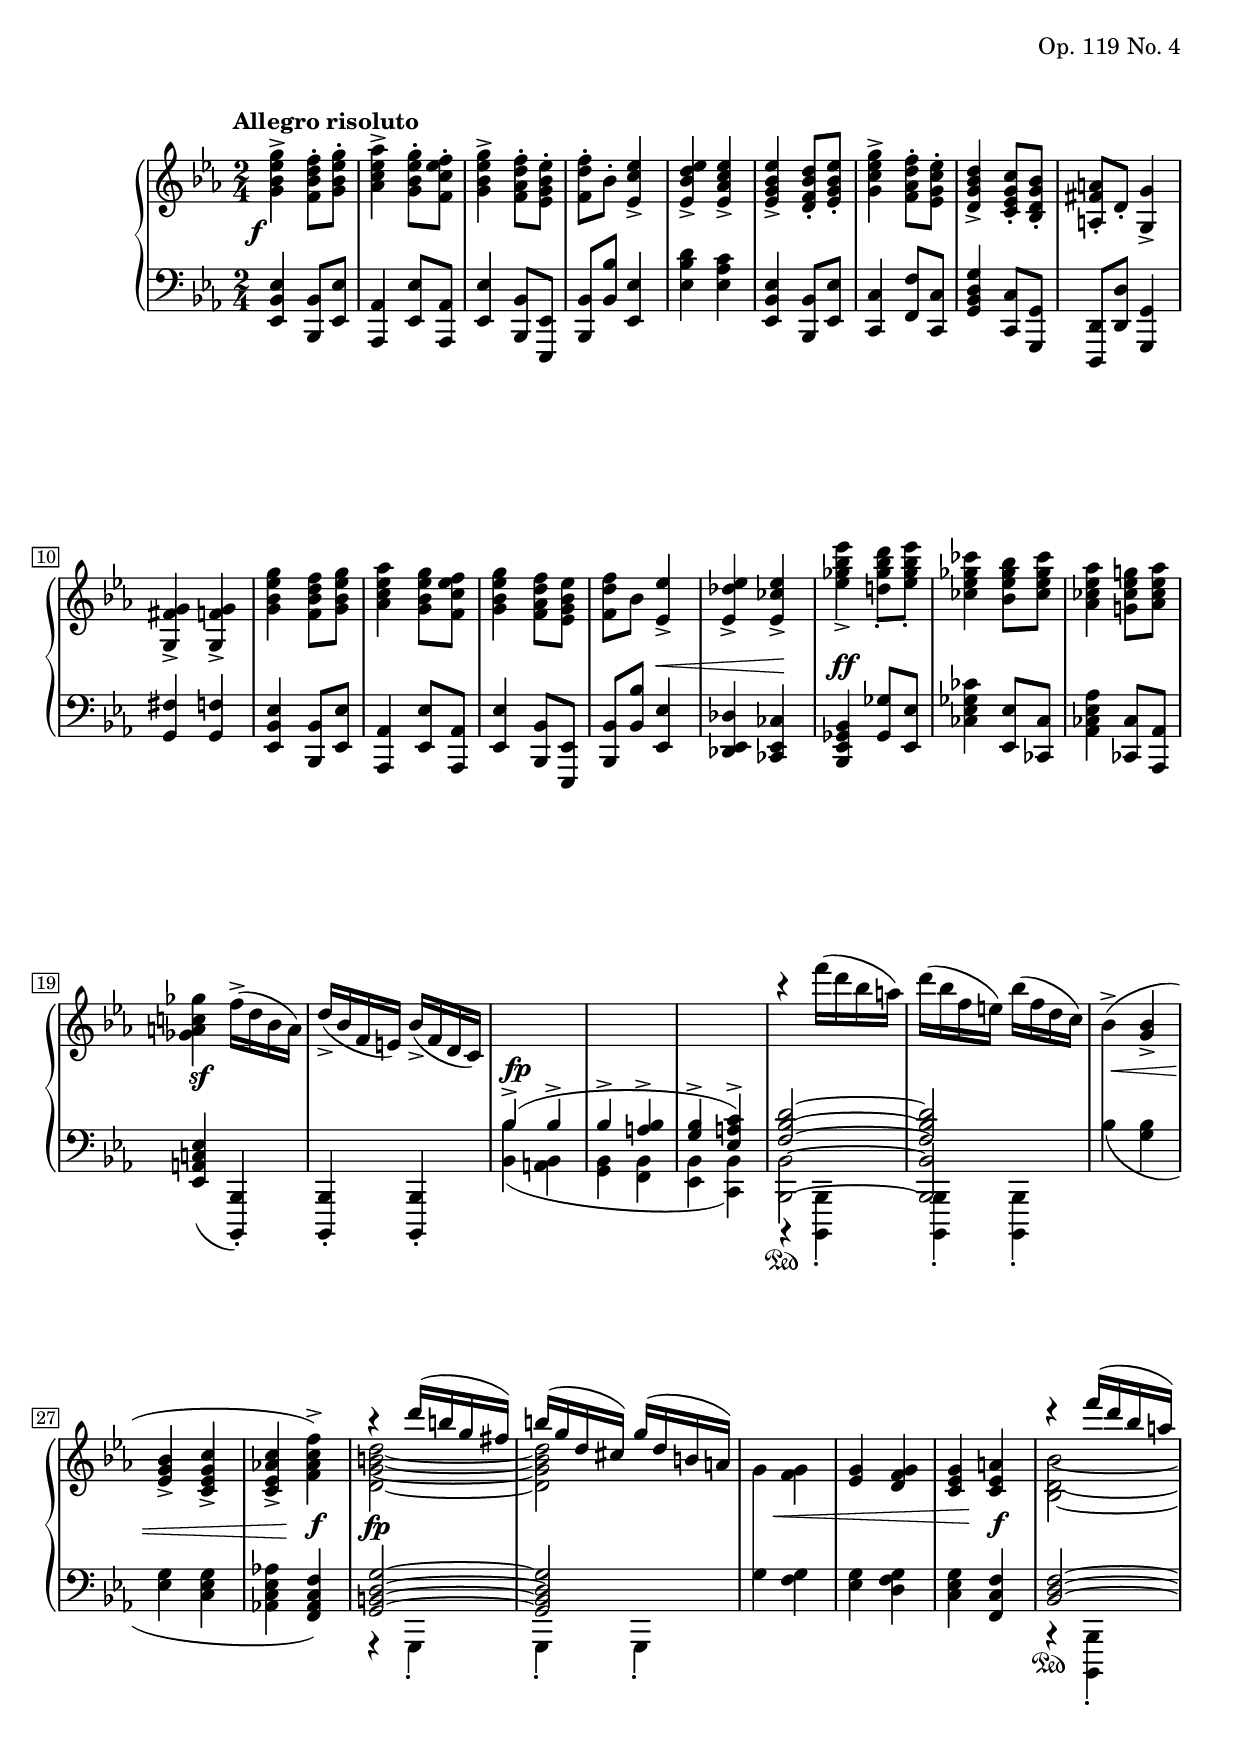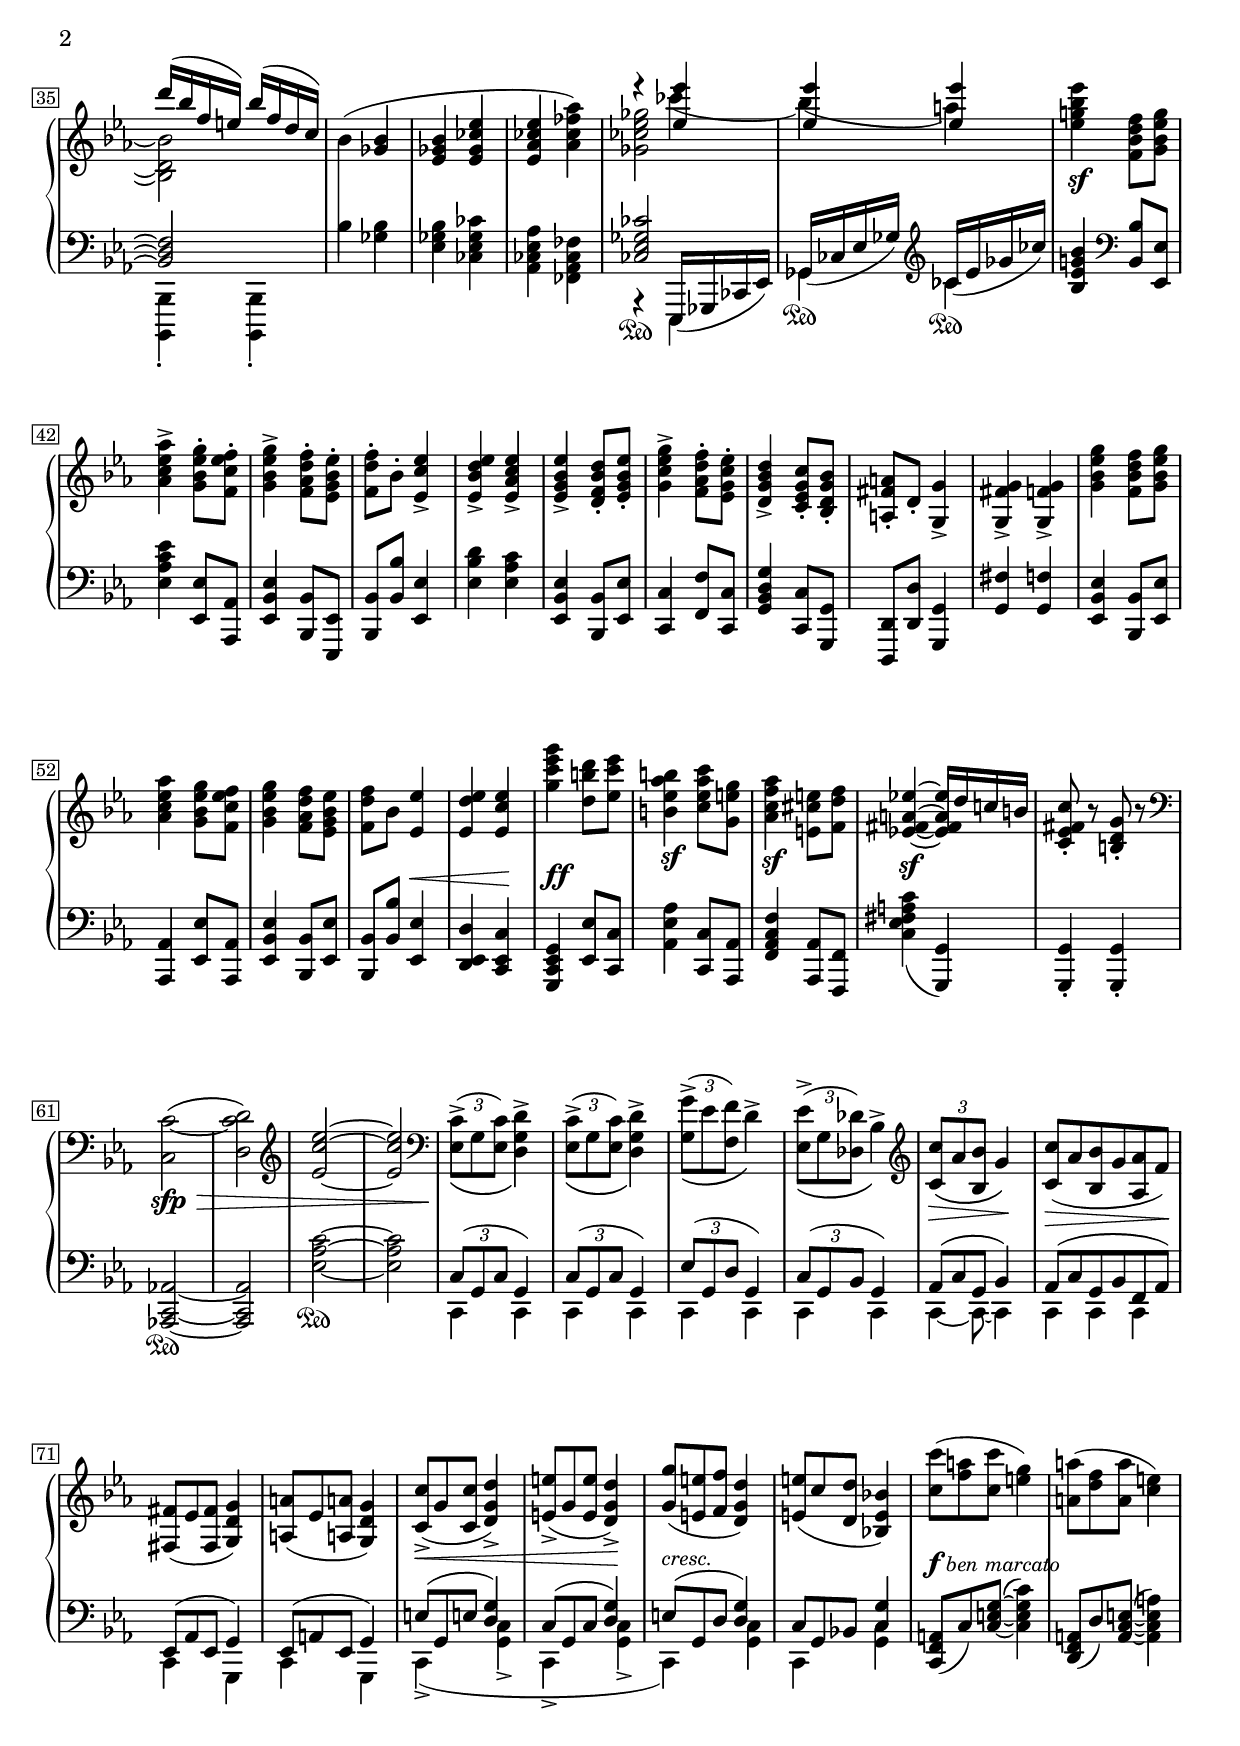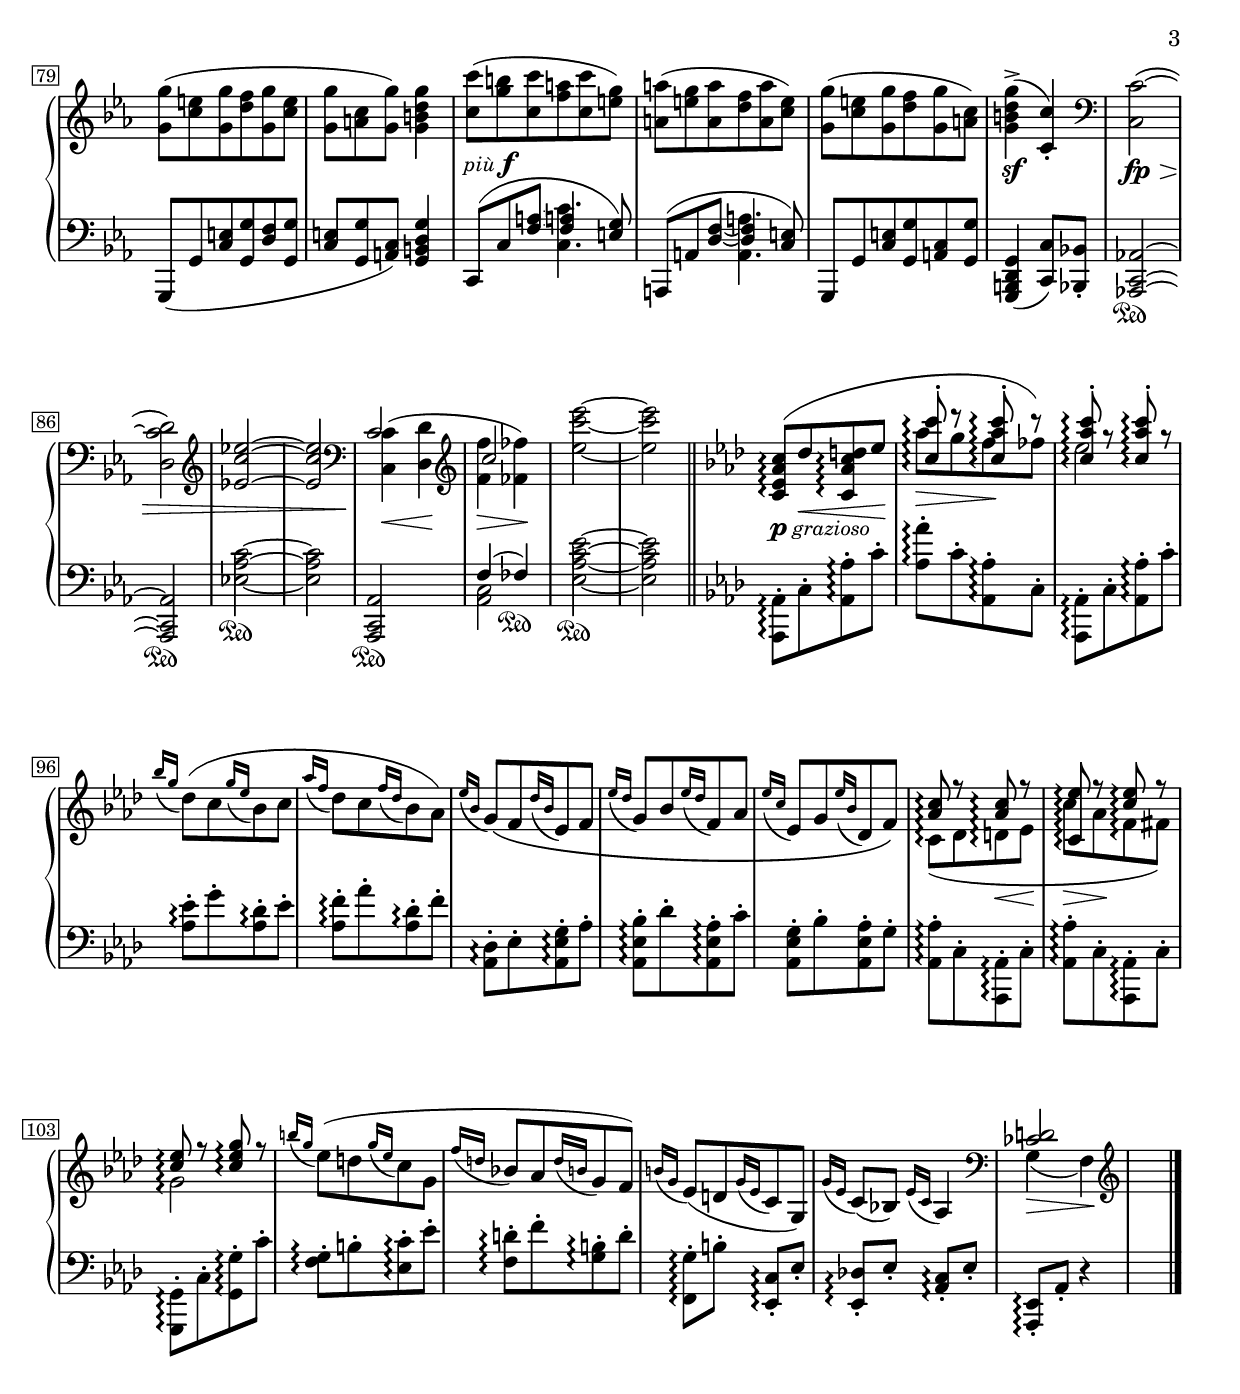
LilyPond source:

Global = {
  \key ees \major
  \time 2/4
  \include "../global.ly"
}

bottom = { \change Staff = "lower"\stemUp }
top = { \change Staff = "upper"\stemDown }
Ped = \markup { \hspace #-1.5 \musicglyph #"pedal.Ped" }

Sopran = \context Voice = "one" \relative c'' {
  \voiceOne
  \override MultiMeasureRest.staff-position = #0
  \override Rest.staff-position = #0
  \slurNeutral\stemNeutral
  %1
  \tempo \markup { \bold Allegro risoluto }
  | <g bes ees g>4^> <f bes d f>8^.[ <g bes ees g>^.]
  | <aes c ees aes>4^> <g bes ees g>8^.[ <f c' ees f>^.]
  | <g bes ees g>4^> <f aes d f>8^.[ <ees g bes ees>^.]
  | <f d' f>8^.[ bes^.] <ees, c' ees>4_>
  %5
  | <ees bes' d ees>_> <ees aes c ees>_>
  | <ees g bes ees>4_> <d f bes d>8_.[ <ees g bes ees>_.]
  | <g c ees g>4^> <f aes d f>8^.[ <ees g c ees>^.]
  | <d g bes d>4_> <c ees g c>8_.[ <bes d g bes>_.]
  | <a! fis' a!>8_.[ d_.] <g, g'>4_>
  %10
  | <g fis' g>4_> <g f'! g>4_>
  | <g' bes ees g>4 <f bes d f>8[ <g bes ees g>]
  | <aes c ees aes>4 <g bes ees g>8[ <f c' ees f>]
  | <g bes ees g>4 <f aes d f>8[ <ees g bes ees>]
  | <f d' f>8[ bes]
    \once\override Hairpin.self-alignment-Y = #6
    <ees, ees'>4_>\<
  %15
  | <ees des' ees>4_> <ees ces' ees>_>\!
  | \once\override Staff.TextScript.extra-offset = #'(-0.5 . -2)
    <ees' ges bes ees>4_>_\markup { \dynamic ff }
    <d ges bes d>8_.[ <ees ges bes ees>_.]
  | <ces ees ges ces>4 <bes ees ges bes>8[ <ces ees ges ces>]
  | <aes ces ees aes>4 <g! ces ees g!>8[ <aes ces ees aes>]
  | <ges a! c! ges'>4\sf f'16^>[( d bes a])
  %20
  | d_>[( bes f e!]) bes'_>[( f d c])
  | s2
  | s2
  | s2
  | bes''4\rest f'16[( d bes a!])
  %25
  | d[( bes f e!]) bes'[( f d c])
  | \once\override Stem.cross-staff = ##t
    \once\override Stem.length = #22
    \once\override Stem.flag-style = #'no-flag
    bes4^>(<g bes>_>
  | <ees g bes>_> <c ees g c>_>
  | <c ees aes! c>_>
    \once\override Staff.TextScript.extra-offset = #'(0.2 . -2.7)
    <f aes c f>^>)_\markup { \dynamic f }
  | \stemUp\slurUp bes'4\rest d16[( b! g fis])
  %30
  | b![( g d cis]) g'[( d b! a!])
  | \once\override Stem.cross-staff = ##t
    \once\override Stem.length = #22
    \once\override Stem.flag-style = #'no-flag
    \stemDown g4 <f g>
  | \stemNeutral <ees g> <d f g>
  | <c ees g>
    \once\override Staff.TextScript.extra-offset = #'(0.2 . -1)
    <c ees a!>_\markup { \dynamic f }
  | \stemUp\slurUp d''4\rest f16[( d bes a!])
  %35
  | d[( bes f e!]) bes'[( f d c])
  | \stemDown
    \once\override Stem.cross-staff = ##t
    \once\override Stem.length = #22
    \once\override Stem.flag-style = #'no-flag
    bes4( \stemNeutral <ges bes>
  | <ees ges bes> <ees ges ces ees>
  | <ees aes ces ees> <aes ces fes aes>)
  | e''4\rest \stemUp <ees, ees'>4
  %40
  | <ees ees'>4 <ees ees'>
  | \stemDown <ees g! bes ees>_\sf <f, bes d f>8[ <g bes ees g>]
  | \stemNeutral <aes c ees aes>4^> <g bes ees g>8^.[ <f c' ees f>^.]
  | <g bes ees g>4^> <f aes d f>8^.[ <ees g bes ees>^.]
  | <f d' f>8^.[ bes^.] <ees, c' ees>4_>
  %45
  | <ees bes' d ees>_> <ees aes c ees>_>
  | <ees g bes ees>4_> <d f bes d>8_.[ <ees g bes ees>_.]
  | <g c ees g>4^> <f aes d f>8^.[ <ees g c ees>^.]
  | <d g bes d>4_> <c ees g c>8_.[ <bes d g bes>_.]
  | <a! fis' a!>8_.[ d_.] <g, g'>4_>
  %50
  | <g fis' g>4_> <g f'! g>4_>
  | <g' bes ees g>4 <f bes d f>8[ <g bes ees g>]
  | <aes c ees aes>4 <g bes ees g>8[ <f c' ees f>]
  | <g bes ees g>4 <f aes d f>8[ <ees g bes ees>]
  | <f d' f>8[ bes]
    \once\override Hairpin.self-alignment-Y = #6
    <ees, ees'>4\<
  %55
  | <ees d' ees> <ees c' ees>\!
  | \once\override Staff.TextScript.extra-offset = #'(-0.2 . -2.5)
    <g' c ees g>_\markup { \dynamic ff }
    <d b'! d>8[ <ees c' ees>]
  | <b! ees aes b!>4\sf <c ees aes c>8[ <g e'! g>]
  | <aes c f aes>4\sf <e! cis' e!>8[ <f d' f>]
  | <ees_~ fis_~ a!~ ees'~>4\sf q16[ d' c b!]
  %60
  | <c, ees fis c'>8_. r <b! d g>_. r
    \clef bass
  | <c, c'_~>2\sfp(\>
  | <d c' d>)
  | \clef treble
    <ees'_~ c'~ ees~>
  | q
    \clef bass
  %65
  | \slurNeutral\phrasingSlurDown
    \tuplet 3/2 { <ees, c'>8^>\!\(( g <ees c'>) } <d g d'>4^>\)
  | \tuplet 3/2 { <ees c'>8^>\(( g <ees c'>) } <d g d'>4^>\)
  | \tuplet 3/2 { <g g'>8^>\(( ees' <f, f'>) } d'4^>\)
  | \tuplet 3/2 { <ees, ees'>8^>\(( g <des des'>) } bes'4^>\)
    \clef treble
  | \tuplet 3/2 { <c c'>8\>\( aes' <bes, bes'> } g'4\)\!
  %70
  | \omit TupletBracket \omit TupletNumber
    \tuplet 6/4 { <c, c'>8[(\> aes' <bes, bes'> g' <aes, aes'> f'])\! }
  | \tuplet 3/2 { <fis, fis'>( ees' <fis, fis'> } <g d' g>4)
  | \tuplet 3/2 { <a! a'!>8( ees' <a,! a'!> } <g d' g>4)
  | \tuplet 3/2 { <c c'>8_>(\< g' <c, c'> } <d g d'>4_>)
  | \tuplet 3/2 { <e! e'!>8_>( g <e e'> } <d g d'>4_>)\!
  %75
  | \stemUp
    \tuplet 3/2 { <g g'>8[( <e! e'!> <f f'>] } <d g d'>4)
  | \tuplet 3/2 { <e! e'!>8[( c' <d, d'>] } <bes! e bes'!>4)
  | \stemNeutral
    \tuplet 3/2 {
      \once\override Staff.TextScript.extra-offset = #'(-0.2 . -2.5)
      <c' c'>8[(_\markup {
      \dynamic f \italic\small "ben marcato"
    } <f a!> <c c'>] } <e! g>4)
  | \tuplet 3/2 { <a,! a'!>8[( <d f> <a a'>] } <c e!>4)
  | \tuplet 6/4 { <g g'>8[( <c e!> <g g'> <d' f> <g, g'> <c e>] }
  %80
  | \tuplet 3/2 { <g g'>[ <a! c> <g g'>]) } <g b! d g>4
  | \tuplet 6/4 {
      \once\override Staff.TextScript.extra-offset = #'(-0.2 . -0.5)
      <c c'>8[(_\markup {
      \italic\small "più" \dynamic f
    }
    <g' b!> <c, c'> <f a!> <c c'> <e! g>]) }
  | \tuplet 6/4 { <a,! a'!>8[( <e'! g> <a, a'> <d f> <a a'> <c e>]) }
  | \tuplet 6/4 { <g g'>8[( <c e!> <g g'> <d' f> <g, g'> <a! c>]) }
  | <g b! d g>4^>(\sf <c, c'>_.)
    \clef bass
  %85
  | <c, c'~>2\fp(\>
  | <d c' d>)
    \clef treble
  | <ees'!~ c'~ ees!~>
  | q
    \clef bass
  | \stemUp c\!
    \clef treble
  %90
  | c'
  | \stemDown <ees_~ c'_~ ees~>
  | q
    \key aes \major
    %\break
  | \stemUp
    \once\shape #'((0 . 0) (0 . 1) (0 . 1.5) (0 . -2)) Slur
    <c, ees aes c>8[^(_\markup {
      \dynamic p \italic\small "grazioso"
    }
    \arpeggio des'\< <c, aes' c d!>\arpeggio ees']\!
  | \once\override NoteColumn.force-hshift = #0.5 <c c'>^. d'\rest
    \once\override NoteColumn.force-hshift = #0.5 <c, aes' c>^. c'\rest)
  %95
  | <c, aes' c>^. g'\rest
    \once\override Arpeggio.positions = #'(-0.2 . 4)
    <c, aes' c>^.\arpeggio g'\rest
  | \slurDown \acciaccatura { \stemUp bes16 g } \stemDown des8[^( c
    \acciaccatura { \stemUp g'16 ees } \stemDown bes8 c]
  | \acciaccatura { \stemUp aes'16 f } \stemDown des8[ c
    \acciaccatura { \stemUp f16 des } \stemDown bes8 aes])
  | \stemUp
    \acciaccatura { \stemUp ees'16 bes }
    \once\shape #'((0.3 . 0) (0 . -1) (0 . -1.5) (0 . 0)) PhrasingSlur
    g8[_\( f \acciaccatura { \stemUp des'16 bes } ees,8 f]
  | \acciaccatura { \stemUp ees'16 des } g,8[ bes \acciaccatura { \stemUp ees16 des } f,8 aes]
  %100
  | \acciaccatura { \stemUp ees'16 c } ees,8[ g \acciaccatura { \stemUp ees'16 bes } des,8 f]\)
  | <aes c>8 f'\rest <aes, c> f'\rest
  | \once\override Arpeggio.positions = #'(-3.8 . 1.8)
    <c, ees'>\arpeggio f'\rest
    \once\override Arpeggio.positions = #'(-2.8 . 1.8)
    <c ees>\arpeggio f\rest
  | <c ees> f\rest
    \once\override Arpeggio.positions = #'(-0.3 . 2.6)
    <c ees g>\arpeggio f\rest
  | \stemDown \acciaccatura { \stemUp b16 g } \stemDown ees8[^( d!
    \acciaccatura { \stemUp g16 ees } \stemDown c8 g]
  %105
  | \acciaccatura { \stemUp f'16 d! } bes!8[ aes \acciaccatura { \stemUp d16 b! } g8 f])
  | \acciaccatura { \stemUp b!16 g } ees8[( d! \acciaccatura { \stemUp g16 ees } c8 g])
  | \acciaccatura { \stemUp g'16 ees } c8( bes) \acciaccatura { \stemUp ees16 c } aes4
    \clef bass
  | <ces d!>2
  | s2
  %110

  \fine
}

Alto = \context Voice = "two" \relative c' {
  \voiceTwo
  \override MultiMeasureRest.staff-position = #0
  \override Rest.staff-position = #0
  %1
  | s2*23
  %24
  | \bottom <f, bes d>2^~ q
  | s2*3
  | \top <d' g b! d>2~\fp
  %30
  | q
  | s2*3
  | <bes d bes'>2~
  %35
  | q
  | s2*3
  | <ges' ces ees ges>2*1/2
    \once\shape #'((0 . 0) (0 . 0.4) (0 . 0.2) (0 . 0)) Slur
    ces'4(
  %40
  | \once\shape #'((0.2 . 0.4) (0 . 1.2) (0 . 0.4) (0 . 0)) Slur
    bes)( a!)
  | s2*48
  %89
  | \once\override Hairpin.Y-offset = #-3.5
    <c,,, c'>4\<^( <d d'>\!
  | <f' f'>\> <fes fes'>\!)
  | s2*3
  | \once\override Arpeggio.positions = #'(-0.5 . 4)
    aes'8\arpeggio[\> g
    \once\override Arpeggio.positions = #'(-0.2 . 4)
    f\arpeggio\! fes]
  %95
  | \once\override Arpeggio.positions = #'(-0.2 . 4)
    ees2\arpeggio
  | s2*5
  %101
  | \once\override Arpeggio.positions = #'(-3.5 . 1.5)
    c,8[\arpeggio( des
    \once\override Arpeggio.positions = #'(-3.5 . 1.5)
    d!\arpeggio\< ees]\!
  | c'[\> aes\! f fis])
  | \once\override Arpeggio.positions = #'(-2 . 1.5)
    g2\arpeggio
  | s2*4
  | g,4(\> f)\!
    \clef treble

}

Tenor = \context Voice = "three" \relative c {
  \voiceThree
  \override MultiMeasureRest.staff-position = #0
  \override Rest.staff-position = #0
  %1
  | s2*20
  %21
  | bes'4^>( bes^>
  | bes^> <a! bes>^>
  | <g bes>^> <ees a! c>^>)
  | \stemDown <bes, bes'>2~
  %25
  | \once\override Stem.length = #10
    \stemUp \once\override NoteColumn.force-hshift = #0
    <bes bes'>2
  | \stemDown
    bes''4_( <g bes>
  | \stemNeutral <ees g> <c ees g>
  | <aes! c ees aes!> <f aes c f>)
  | \stemUp <g b! d g>2~
  %30
  | q
  | \stemDown g'4 <f g>
  | <ees g> <d f g>
  | <c ees g> \stemUp <f, c' f>
  | <bes d f>2~
  %35
  | q
  | \stemDown bes'4 <ges bes>
  | <ees ges bes> <ces ees ges ces>
  | <aes ces ees aes> <fes aes ces fes>
  | \stemUp\slurDown <ces' ees ges ces>2*1/2 ees,,16[( ges ces ees])
  %40
  | ges16[( ces ees ges]) \clef treble ces16[( ees ges ces])
  | s2*24
  %65
  | \slurUp \tuplet 3/2 { c,,8( g c } g4)
  | \tuplet 3/2 { c8( g c } g4)
  | \tuplet 3/2 { ees'8( g, d' } g,4)
  | \tuplet 3/2 { c8( g bes } g4)
  | \omit TupletBracket \omit TupletNumber
    \tuplet 3/2 { aes8( c g } bes4)
  %70
  | \tuplet 6/4 { aes8([ c g bes f aes)] }
  | \tuplet 3/2 { ees8( aes ees } g4)
  | \tuplet 3/2 { ees8( a! ees } g4)
  | \tuplet 3/2 { e'!8( g, e'! } <g d>4)
  | \tuplet 3/2 { c,8( g c } <g' d>4)
  %75
  | \tuplet 3/2 { e!8(^\markup { \italic\small "cresc." } g, d' } <g d>4)
  | \tuplet 3/2 { c,8 g bes! } <c g'>4
  | s2*4
  %81
  | \tuplet 6/4 {
      c,8( c' <f a!>~
      \once\override NoteColumn.force-hshift = #0.1 <f a!>4
      <e! g>8)
    }
  | \tuplet 6/4 {
      a,,!8( a'! <d_~ f_~>
      \once\override NoteColumn.force-hshift = #0.1 <d f>4
      <c e!>8)
    }
  | s2*7
  % 90
  | f4( fes)_\Ped
}

Bass = \context Voice = "four" \relative c {
  \voiceFour
  \override MultiMeasureRest.staff-position = #0
  \override Rest.staff-position = #0
  \stemNeutral
  \omit TupletBracket
  %1
  | <ees, bes' ees>4 <bes bes'>8[ <ees ees'>]
  | <aes, aes'>4 <ees' ees'>8[ <aes, aes'>]
  | <ees' ees'>4 <bes bes'>8[ <ees, ees'>]
  | <bes' bes'>8[ <bes' bes'>] <ees, ees'>4
  %5
  | <ees' bes' d> <ees aes c>
  | <ees, bes' ees>4 <bes bes'>8[ <ees ees'>]
  | <c c'>4 <f f'>8[ <c c'>]
  | <g' bes d g>4 <c, c'>8[ <g g'>]
  | <d d'>8[ <d' d'>] <g, g'>4
  %10
  | <g' fis'>4 <g f'!>
  | <ees bes' ees>4 <bes bes'>8[ <ees ees'>]
  | <aes, aes'>4 <ees' ees'>8[ <aes, aes'>]
  | <ees' ees'>4 <bes bes'>8[ <ees, ees'>]
  | <bes' bes'>8[ <bes' bes'>] <ees, ees'>4
  %15
  | <des ees des'> <ces ees ces'>
  | <bes ees ges bes>4 <ges' ges'>8[ <ees ees'>]
  | <ces' ees ges ces>4 <ees, ees'>8[ <ces ces'>]
  | <aes' ces ees aes>4 <ces, ces'>8[ <aes aes'>]
  | <ees' a! c! ees>4( <bes, bes'>_.)
  %20
  | <bes bes'>_. <bes bes'>_.
  | <bes'' bes'>(^\markup { \hspace #0.1 \dynamic fp } \stemDown <a! bes>
  | <g bes> <f bes>
  | <ees bes'> <c bes'>)
  | \tweak X-offset #0.2 bes,\rest_\Ped
    <bes bes'>_.
  %25
  | \once\override NoteColumn.force-hshift = #1 <bes bes'>_.
    <bes bes'>_.
  | s2*3
  | g'4\rest g_.
  %30
  | g_. g_.
  | s2
  | s2
  | s2
  | bes4\rest_\Ped <bes, bes'>_.
  %35
  | q_. q_.
  | s2
  | s2
  | s2
  | a'4\rest_\Ped ees
  %40
  | ges'_\Ped ces'_\Ped
  | \stemUp <bes ees g! bes> \clef bass <bes, bes'>8[ <ees, ees'>]
  | \stemNeutral <ees' aes c ees>4 <ees, ees'>8[ <aes, aes'>]
  | <ees' bes' ees>4 <bes bes'>8[ <ees, ees'>]
  | <bes' bes'>8[ <bes' bes'>] <ees, ees'>4
  %45
  | <ees' bes' d> <ees aes c>
  | <ees, bes' ees>4 <bes bes'>8[ <ees ees'>]
  | <c c'>4 <f f'>8[ <c c'>]
  | <g' bes d g>4 <c, c'>8[ <g g'>]
  | <d d'>8[ <d' d'>] <g, g'>4
  %50
  | <g' fis'>4 <g f'!>
  | <ees bes' ees>4 <bes bes'>8[ <ees ees'>]
  | <aes, aes'>4 <ees' ees'>8[ <aes, aes'>]
  | <ees' bes' ees>4 <bes bes'>8[ <ees ees'>]
  | <bes bes'>8[ <bes' bes'>] <ees, ees'>4
  %55
  | <d ees d'> <c ees c'>
  | <g c ees g> <ees' ees'>8[ <c c'>]
  | <aes' ees' aes>4 <c, c'>8[ <aes aes'>]
  | <f' aes c f>4 <aes, aes'>8[ <f f'>]
  | <c'' ees fis a! c>4( <g, g'>)
  %60
  | q_. q_.
  | <aes! c aes'!>2~_\Ped
  | q2
  | <ees''~ aes^~ c^~>_\Ped
  | q
  %65
  | \stemDown c,4 c
  | c c
  | c c
  | c c
  | \omit TupletNumber \tuplet 3/2 { c4~ 8~ } 4
  %70
  | \tuplet 6/4 { c c c }
  | c4 g
  | c g
  | c_>( <g' c>_>
  | c,_> <g' c>_>
  %75
  | c,) <g' c>
  | c, <g' c>
  | \stemNeutral\slurNeutral\phrasingSlurNeutral
    \tuplet 3/2 { <c, f a!>8( c') <c~ e!~ g^~>\( } <c e g c>4\)
  | \tuplet 3/2 { <d, f a!>8( d') <a~ c~ e!~>\( } <a c e a!>4\)
  | \tuplet 6/4 { g,8[( g' <c e!> <g g'> <d' f> <g, g'>] }
  %80
  | \tuplet 3/2 { <c e!>8 <g g'> <a! c>) } <g b! d g>4
  | s4 \tuplet 3/2 { <c c'>4. }
  | s4 \tuplet 3/2 { <a a'>4. }
  | \tuplet 6/4 { g,8[ g' <c e!> <g g'> <a c> <g g'>] }
  | <g, b! d g>4( <c c'>8)[ <bes bes'>_.]
  %85
  | <aes!^~ c^~ aes'!^~>2-\Ped
  | <aes c aes'>-\Ped
  | <ees''!~ aes^~ c^~>-\Ped
  | q
  | <aes,, c aes'>-\Ped
  %90
  | \stemDown <aes' c>2
  | <ees'~ aes~ c^~ ees^~>2-\Ped
  | <ees aes c ees>2
    \bar "||"
    \key aes \major
  | <aes,, aes'>8^.\arpeggio[ c'^. <aes aes'>^.\arpeggio c'^.]
  | <aes aes'>^.\arpeggio[ c^. <aes, aes'>^.\arpeggio c^.]
  %95
  | <aes, aes'>^.\arpeggio[ c'^. <aes aes'>^.\arpeggio c'^.]
  | <aes ees'>^.\arpeggio[ g'^. <aes, des>^.\arpeggio ees'^.]
  | <aes, f'>^.\arpeggio[ aes'^. <aes, des>^.\arpeggio f'^.]
  | <aes,, des>^.\arpeggio[ ees'^. <aes, ees' g>^.\arpeggio aes'^.]
  | <aes, ees' bes'>^.\arpeggio[ des'^. <aes, ees' aes>^.\arpeggio c'^.]
  %100
  | <aes, ees' g>^.[ bes'^. <aes, ees' aes>^. g'^.]
  | <aes, aes'>^.\arpeggio[ c^. <aes, aes'>^.\arpeggio c'^. ]
  | <aes aes'>^.\arpeggio[ c^. <aes, aes'>^.\arpeggio c'^. ]
  | <g, g'>^.\arpeggio[ c'^. <g g'>^.\arpeggio c'^.]
  | \once\override Arpeggio.positions = #'(0 . 3)
    <f, g>^.\arpeggio[ b!^.
    \once\override Arpeggio.positions = #'(-0.5 . 3.5)
    <ees, c'>^.\arpeggio ees'^.]
  %105
  | \once\override Arpeggio.positions = #'(0 . 3.5)
    <f, d'!>^.\arpeggio[ f'^.
    \once\override Arpeggio.positions = #'(0.5 . 3)
    <g, b!>^.\arpeggio d'^.]
  | \once\override Arpeggio.positions = #'(-3 . 2)
    <f,, g'>^.\arpeggio[ b'!^.]
    \stemUp
    \once\override Arpeggio.positions = #'(-3.5 . 0)
    <ees,, c'>_.\arpeggio[ ees'_.]
  | <ees, des'!>_.\arpeggio[ ees'_.]
    \once\override Arpeggio.positions = #'(-2.5 . 0)
    <aes, c>_.\arpeggio[ ees'_.]
  | \once\override Arpeggio.positions = #'(-6 . -2)
    <aes,, ees'>_.\arpeggio[ aes'_.] r4
  | s2
  %110

  \fine
}

centerDynamics = {
  %1
  | s4-\markup { \hspace #-2 \dynamic f } s2.
  | s2*23
  %26
  | s32 s32
    \once\override Hairpin.self-alignment-Y = #8
    s8.\< s4
  | s2
  | s8 s8\! s8 s8
  | s2
  %30
  | s2
  | s8
    \once\override Hairpin.self-alignment-Y = #6
    s8\< s4
  | s2
  | s8 s8\! s8 s8

}

\score {
  \new PianoStaff
  <<
    \accidentalStyle Score.piano
    \context Staff = "upper" <<
      \set Staff.midiInstrument = #"acoustic grand"
      \Global
      \clef treble
      \Sopran
      \Alto
    >>
    \context Dynamics <<
      \Global \centerDynamics
    >>
    \context Staff = "lower" <<
      \set Staff.midiInstrument = #"acoustic grand"
      \Global
      \clef bass
      \Tenor
      \Bass
    >>
  >>
  \header {
    composer = "Johannes Brahsm"
    opus = "Op. 119 No. 4"
    title = \markup { "Rapsodie Es-Dur" }
    %subtitle = \markup { "Op. 119, No 4" }
  }
  \layout {
    \context {
      \PianoStaff
      % More space between staves in the same PianoStaff
      %\override StaffGrouper.staff-staff-spacing.minimum-distance = 12
      \override TextScript.font-shape = #'italic
    }
  }
  \midi {
    \tempo 4 = 100
  }
}
